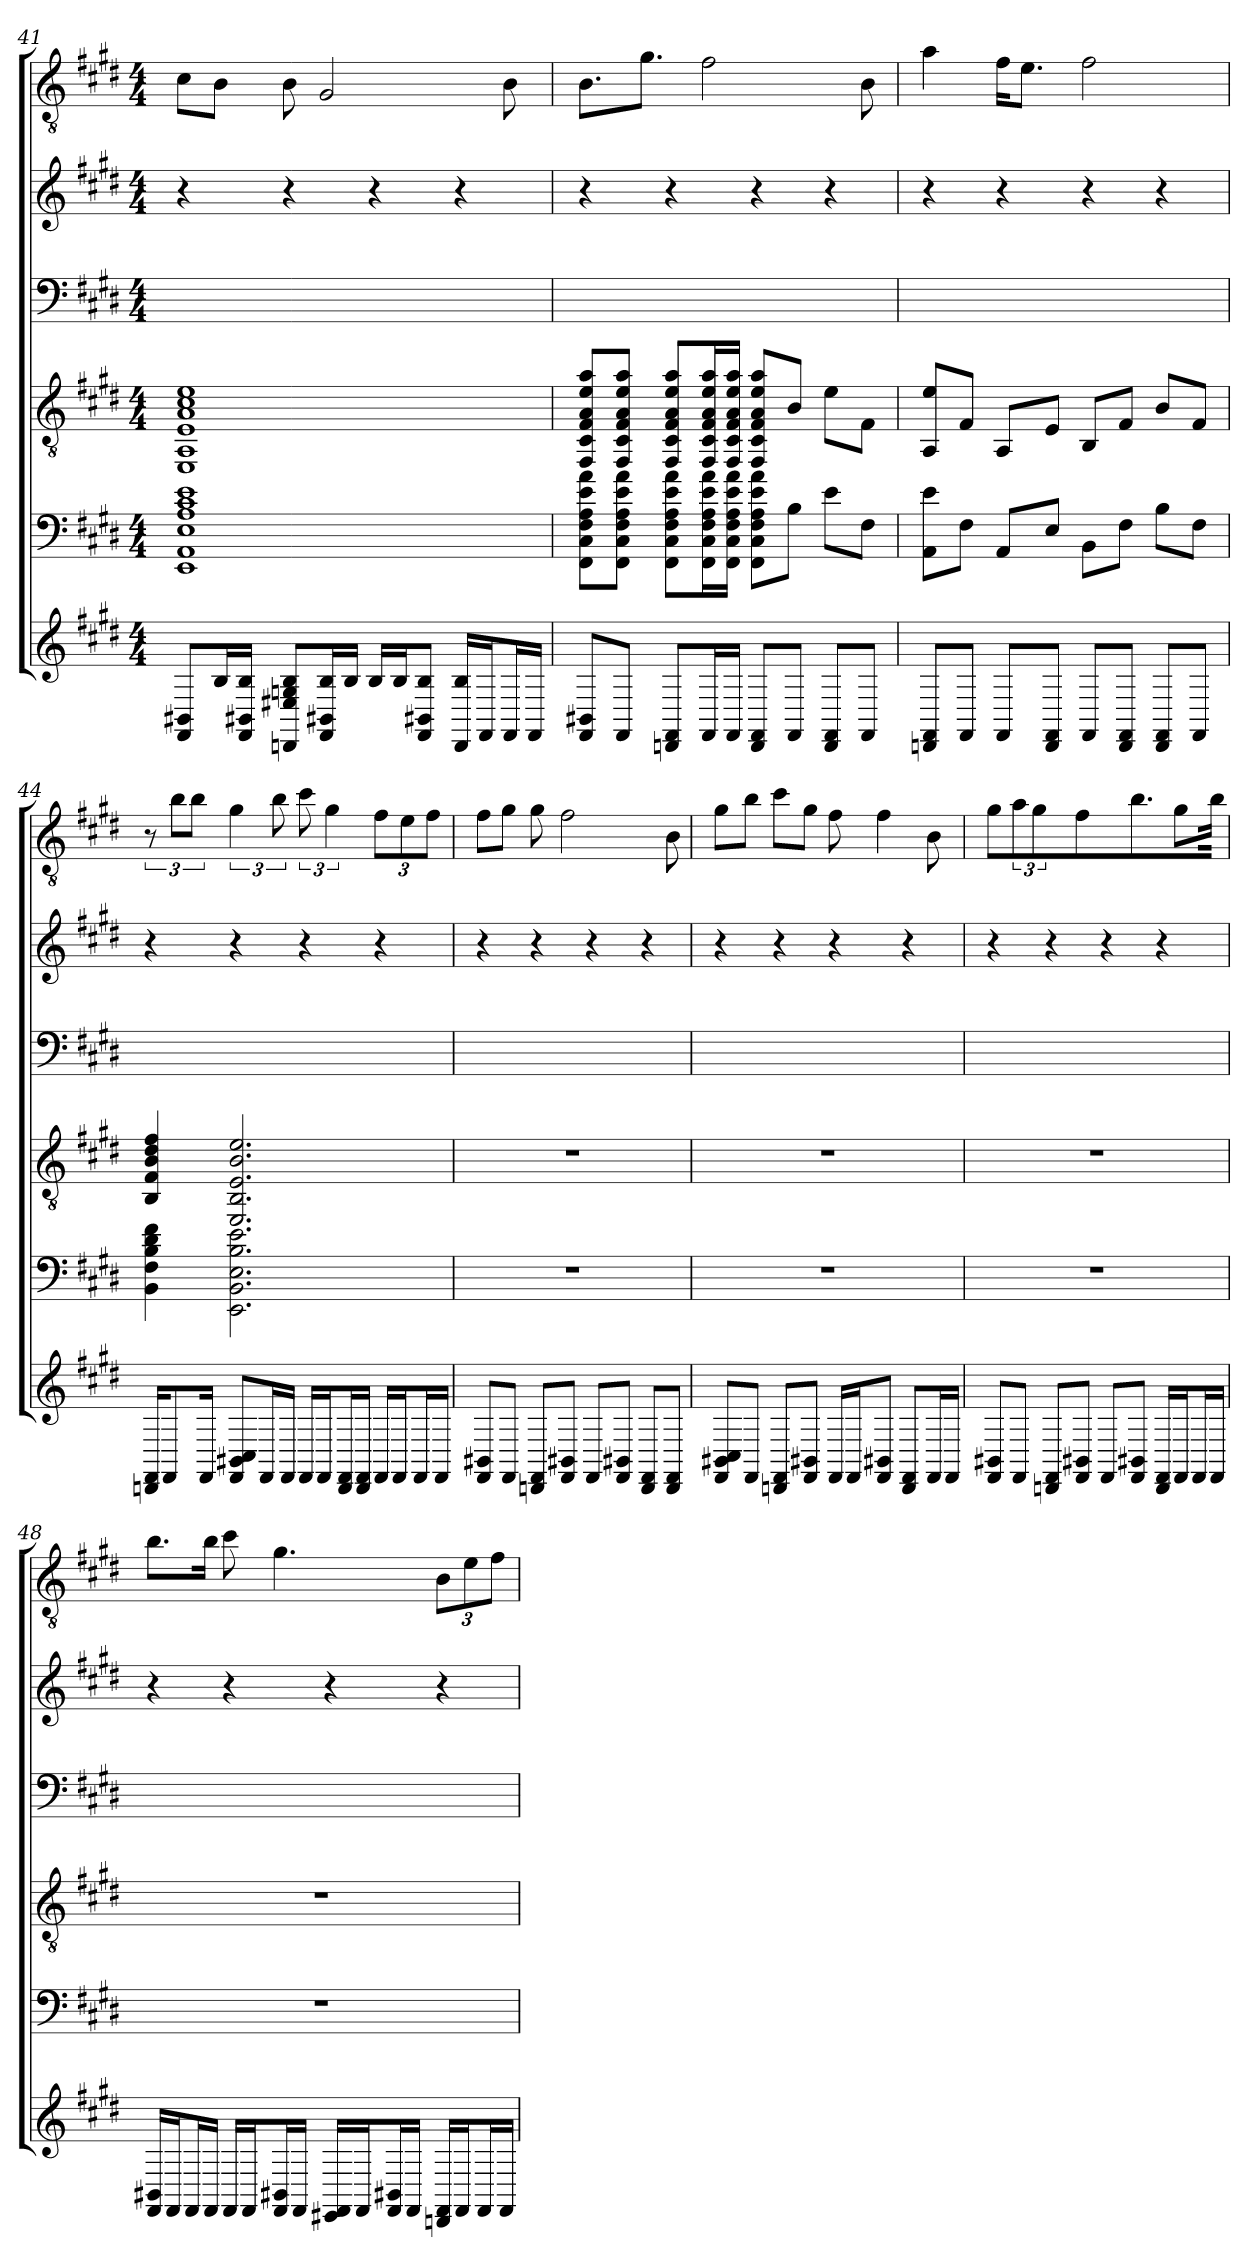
**kern	**kern	**kern	**kern	**kern	**kern
*part5	*part4	*part3	*part2	*part2	*part1
*staff6	*staff5	*staff4	*staff3	*staff2	*staff1
*clefG2	*	*clefGv2	*clefF4	*clefG2	*clefGv2
*k[f#c#g#d#]	*k[f#c#g#d#]	*k[f#c#g#d#]	*k[f#c#g#d#]	*k[f#c#g#d#]	*k[f#c#g#d#]
*E:	*E:	*E:	*E:	*E:	*E:
*M4/4	*M4/4	*M4/4	*M4/4	*M4/4	*M4/4
=41	=41	=41	=41	=41	=41
8BB#X/ 8FF#/L	1AA 1E 1A 1c# 1e 1EE	1AA 1E 1A 1c# 1e 1EE	1ryy	4r	8c#\L
16B/L	.	.	.	.	8B\J
16BB#X/ 16FF#/ 16B/JJ	.	.	.	.	.
8DD/ 8E#X/ 8G/ 8B/L	.	.	.	4r	8B
16BB#X/ 16FF#/ 16B/L	.	.	.	.	2G#
16B/JJ	.	.	.	.	.
16B/LL	.	.	.	4r	.
16B/J	.	.	.	.	.
8BB#X/ 8FF#/ 8B/J	.	.	.	.	.
16DD/ 16B/LL	.	.	.	4r	.
16FF#/J	.	.	.	.	.
16FF#/L	.	.	.	.	8B
16FF#/JJ	.	.	.	.	.
=42	=42	=42	=42	=42	=42
8BB#X/ 8FF#/L	8FF#\ 8C#\ 8F#\ 8A\ 8e\ 8a\L	8FF#/ 8C#/ 8F#/ 8A/ 8e/ 8a/L	1ryy	4r	8.B\L
8FF#/J	8FF#\ 8C#\ 8F#\ 8A\ 8e\ 8a\J	8FF#/ 8C#/ 8F#/ 8A/ 8e/ 8a/J	.	.	.
.	.	.	.	.	8.g#\J
8DD/ 8FF#/L	8FF#\ 8C#\ 8F#\ 8A\ 8e\ 8a\L	8FF#/ 8C#/ 8F#/ 8A/ 8e/ 8a/L	.	4r	.
16FF#/L	16FF#\ 16C#\ 16F#\ 16A\ 16e\ 16a\L	16FF#/ 16C#/ 16F#/ 16A/ 16e/ 16a/L	.	.	2f#
16FF#/JJ	16FF#\ 16C#\ 16F#\ 16A\ 16e\ 16a\JJ	16FF#/ 16C#/ 16F#/ 16A/ 16e/ 16a/JJ	.	.	.
8DD/ 8FF#/L	8FF#\ 8C#\ 8F#\ 8A\ 8e\ 8a\L	8FF#/ 8C#/ 8F#/ 8A/ 8e/ 8a/L	.	4r	.
8FF#/J	8BJ	8B/J	.	.	.
8DD/ 8FF#/L	8eL	8e\L	.	4r	.
8FF#/J	8F#J	8F#\J	.	.	8B
=43	=43	=43	=43	=43	=43
8DD/ 8FF#/L	8AA\ 8e\L	8AA/ 8e/L	1ryy	4r	4a
8FF#/J	8F#J	8F#/J	.	.	.
8FF#/L	8AAL	8AA/L	.	4r	16f#\KL
.	.	.	.	.	8.e\J
8DD/ 8FF#/J	8EJ	8E/J	.	.	.
8FF#/L	8BBL	8BB/L	.	4r	2f#
8DD/ 8FF#/J	8F#J	8F#/J	.	.	.
8DD/ 8FF#/L	8BL	8B/L	.	4r	.
8FF#/J	8F#J	8F#/J	.	.	.
=44	=44	=44	=44	=44	=44
16DD/ 16FF#/KL	4BB 4F# 4B 4d# 4f#	4BB 4F# 4B 4d# 4f#	1ryy	4r	12r
8FF#/	.	.	.	.	.
.	.	.	.	.	12b\L
.	.	.	.	.	12b\J
16FF#/Jk	.	.	.	.	.
8BB#X/ 8FF#/ 8C#/L	2.EE 2.BB 2.E 2.B 2.e	2.EE 2.BB 2.E 2.B 2.e	.	4r	6g#
16FF#/L	.	.	.	.	.
.	.	.	.	.	12b
16FF#/JJ	.	.	.	.	.
16FF#/LL	.	.	.	4r	12cc#
16FF#/J	.	.	.	.	.
.	.	.	.	.	6g#
16FF#/ 16DD/L	.	.	.	.	.
16FF#/ 16DD/JJ	.	.	.	.	.
16FF#/LL	.	.	.	4r	12f#\L
16FF#/J	.	.	.	.	.
.	.	.	.	.	12e\
16FF#/L	.	.	.	.	.
.	.	.	.	.	12f#\J
16FF#/JJ	.	.	.	.	.
=45	=45	=45	=45	=45	=45
8BB#X/ 8FF#/L	1r	1r	1ryy	4r	8f#\L
8FF#/J	.	.	.	.	8g#\J
8DD/ 8FF#/L	.	.	.	4r	8g#
8BB#X/ 8FF#/J	.	.	.	.	2f#
8FF#/L	.	.	.	4r	.
8BB#X/ 8FF#/J	.	.	.	.	.
8DD/ 8FF#/L	.	.	.	4r	.
8DD/ 8FF#/J	.	.	.	.	8B
=46	=46	=46	=46	=46	=46
8BB#X/ 8FF#/ 8C#/L	1r	1r	1ryy	4r	8g#\L
8FF#/J	.	.	.	.	8b\J
8DD/ 8FF#/L	.	.	.	4r	8cc#\L
8BB#X/ 8FF#/J	.	.	.	.	8g#\J
16FF#/LL	.	.	.	4r	8f#
16FF#/J	.	.	.	.	.
8BB#X/ 8FF#/J	.	.	.	.	4f#
8DD/ 8FF#/L	.	.	.	4r	.
16FF#/L	.	.	.	.	8B
16FF#/JJ	.	.	.	.	.
=47	=47	=47	=47	=47	=47
8BB#X/ 8FF#/L	1r	1r	1ryy	4r	8g#\L
8FF#/J	.	.	.	.	12a\J
.	.	.	.	.	6g#
8DD/ 8FF#/L	.	.	.	4r	.
8BB#X/ 8FF#/J	.	.	.	.	4f#
8FF#/L	.	.	.	4r	.
8BB#X/ 8FF#/J	.	.	.	.	8.b
16DD/ 16FF#/LL	.	.	.	4r	.
16FF#/J	.	.	.	.	8g#\L
16FF#/L	.	.	.	.	.
16FF#/JJ	.	.	.	.	16b\Jk
=48	=48	=48	=48	=48	=48
16BB#X/ 16FF#/LL	1r	1r	1ryy	4r	8.b\L
16FF#/J	.	.	.	.	.
16FF#/L	.	.	.	.	.
16FF#/JJ	.	.	.	.	16b\Jk
16FF#/LL	.	.	.	4r	8cc#
16FF#/J	.	.	.	.	.
16BB#X/ 16FF#/L	.	.	.	.	4.g#
16FF#/JJ	.	.	.	.	.
16EE#X/ 16FF#/LL	.	.	.	4r	.
16FF#/J	.	.	.	.	.
16BB#X/ 16FF#/L	.	.	.	.	.
16FF#/JJ	.	.	.	.	.
16DD/ 16FF#/LL	.	.	.	4r	12B\L
16FF#/J	.	.	.	.	.
.	.	.	.	.	12e\
16FF#/L	.	.	.	.	.
.	.	.	.	.	12f#\J
16FF#/JJ	.	.	.	.	.
=	=	=	=	=	=
*-	*-	*-	*-	*-	*-
